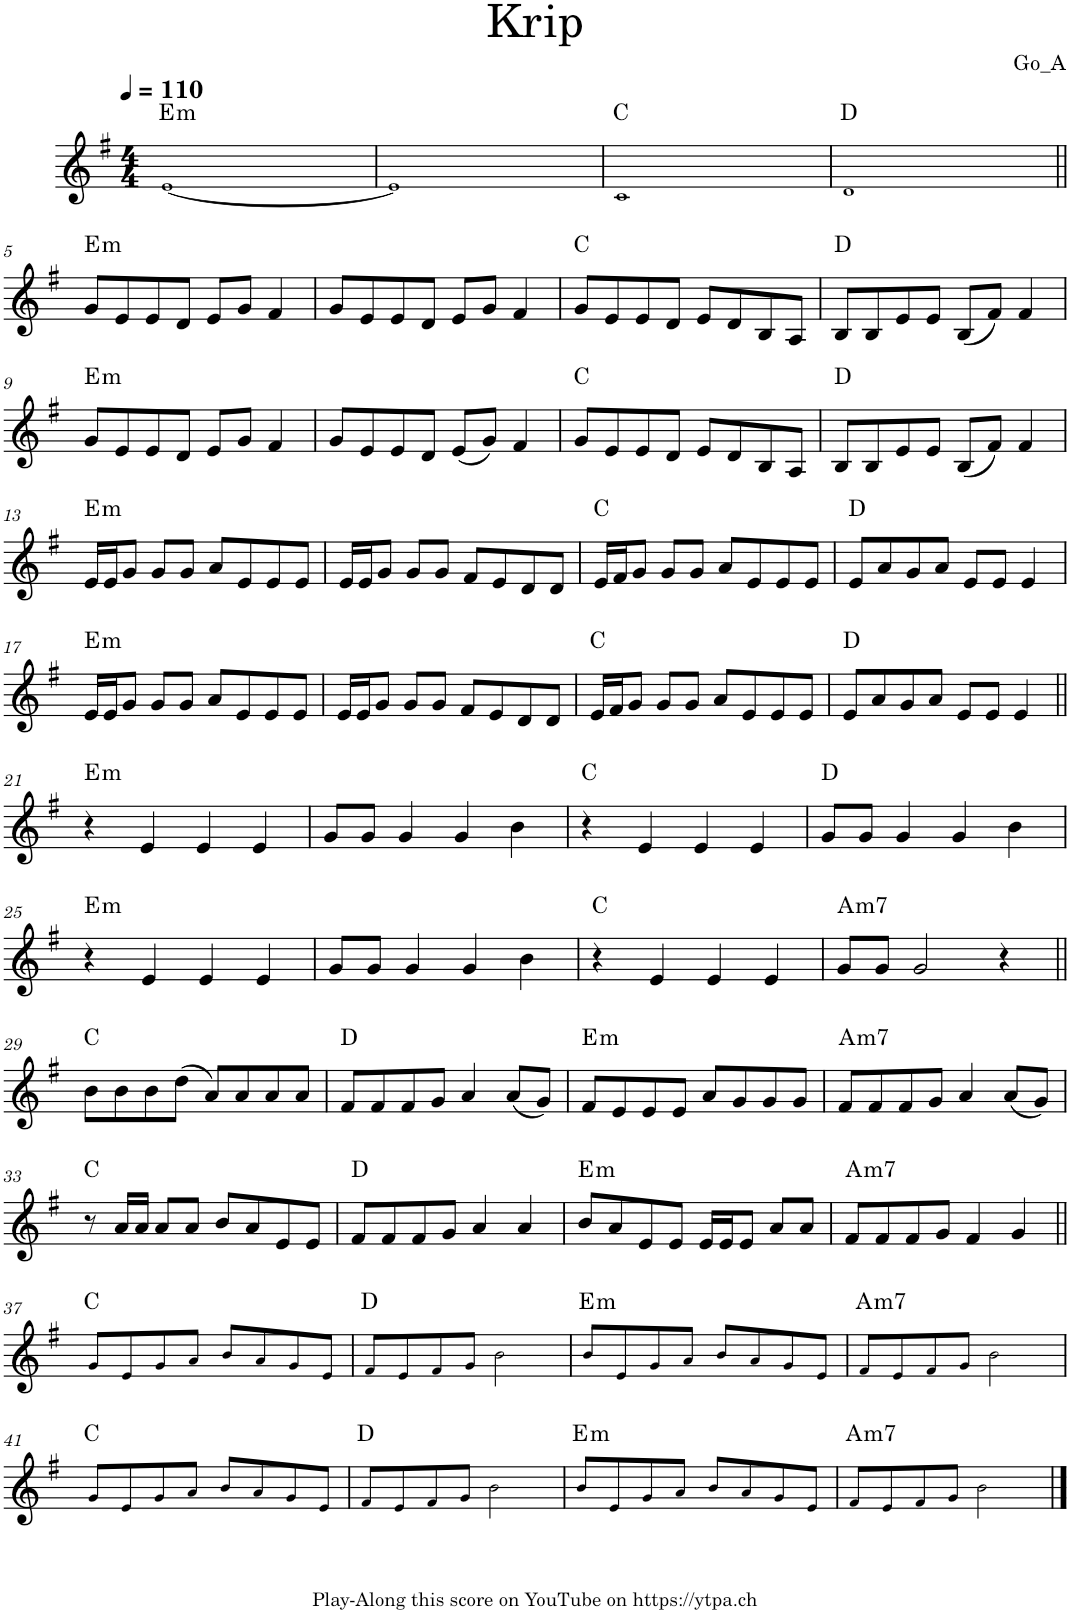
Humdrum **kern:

**kern	**harte
*part1	*part1
*staff1	*
*I"Piano	*
*I'Pno.	*
*clefG2	*
*k[f#]	*
*M4/4	*
*MM110	*
=1	=1
!	!LO:H:kt=m
[1e!	E:min
=2	=2
1e!]	.
=3	=3
1c!	C:maj
=4	=4
1d!	D:maj
!!LO:LB:g=z
=5||	=5||
!	!LO:H:kt=m
8g/L	E:min
8e/	.
8e/	.
8d/J	.
8e/L	.
8g/J	.
4f#/	.
=6	=6
8g/L	.
8e/	.
8e/	.
8d/J	.
8e/L	.
8g/J	.
4f#/	.
=7	=7
8g/L	C:maj
8e/	.
8e/	.
8d/J	.
8e/L	.
8d/	.
8B/	.
8A/J	.
=8	=8
8B/L	D:maj
8B/	.
8e/	.
8e/J	.
(8B/L	.
8f#/J)	.
4f#/	.
!!LO:LB:g=z
=9	=9
!	!LO:H:kt=m
8g/L	E:min
8e/	.
8e/	.
8d/J	.
8e/L	.
8g/J	.
4f#/	.
=10	=10
8g/L	.
8e/	.
8e/	.
8d/J	.
(8e/L	.
8g/J)	.
4f#/	.
=11	=11
8g/L	C:maj
8e/	.
8e/	.
8d/J	.
8e/L	.
8d/	.
8B/	.
8A/J	.
=12	=12
8B/L	D:maj
8B/	.
8e/	.
8e/J	.
(8B/L	.
8f#/J)	.
4f#/	.
!!LO:LB:g=z
=13	=13
!	!LO:H:kt=m
16e/LL	E:min
16e/J	.
8g/J	.
8g/L	.
8g/J	.
8a/L	.
8e/	.
8e/	.
8e/J	.
=14	=14
16e/LL	.
16e/J	.
8g/J	.
8g/L	.
8g/J	.
8f#/L	.
8e/	.
8d/	.
8d/J	.
=15	=15
16e/LL	C:maj
16f#/J	.
8g/J	.
8g/L	.
8g/J	.
8a/L	.
8e/	.
8e/	.
8e/J	.
=16	=16
8e/L	D:maj
8a/	.
8g/	.
8a/J	.
8e/L	.
8e/J	.
4e/	.
!!LO:LB:g=z
=17	=17
!	!LO:H:kt=m
16e/LL	E:min
16e/J	.
8g/J	.
8g/L	.
8g/J	.
8a/L	.
8e/	.
8e/	.
8e/J	.
=18	=18
16e/LL	.
16e/J	.
8g/J	.
8g/L	.
8g/J	.
8f#/L	.
8e/	.
8d/	.
8d/J	.
=19	=19
16e/LL	C:maj
16f#/J	.
8g/J	.
8g/L	.
8g/J	.
8a/L	.
8e/	.
8e/	.
8e/J	.
=20	=20
8e/L	D:maj
8a/	.
8g/	.
8a/J	.
8e/L	.
8e/J	.
4e/	.
!!LO:LB:g=z
=21||	=21||
!	!LO:H:kt=m
4r	E:min
4e/	.
4e/	.
4e/	.
=22	=22
8g/L	.
8g/J	.
4g/	.
4g/	.
4b\	.
=23	=23
4r	C:maj
4e/	.
4e/	.
4e/	.
=24	=24
8g/L	D:maj
8g/J	.
4g/	.
4g/	.
4b\	.
!!LO:LB:g=z
=25	=25
!	!LO:H:kt=m
4r	E:min
4e/	.
4e/	.
4e/	.
=26	=26
8g/L	.
8g/J	.
4g/	.
4g/	.
4b\	.
=27	=27
4r	C:maj
4e/	.
4e/	.
4e/	.
=28	=28
!	!LO:H:kt=m7
8g/L	A:min7
8g/J	.
2g/	.
4r	.
!!LO:LB:g=z
=29||	=29||
8b\L	C:maj
8b\	.
8b\	.
(8dd\J	.
8a/L)	.
8a/	.
8a/	.
8a/J	.
=30	=30
8f#/L	D:maj
8f#/	.
8f#/	.
8g/J	.
4a/	.
(8a/L	.
8g/J)	.
=31	=31
!	!LO:H:kt=m
8f#/L	E:min
8e/	.
8e/	.
8e/J	.
8a/L	.
8g/	.
8g/	.
8g/J	.
=32	=32
!	!LO:H:kt=m7
8f#/L	A:min7
8f#/	.
8f#/	.
8g/J	.
4a/	.
(8a/L	.
8g/J)	.
!!LO:LB:g=z
=33	=33
8r	C:maj
16a/LL	.
16a/JJ	.
8a/L	.
8a/J	.
8b/L	.
8a/	.
8e/	.
8e/J	.
=34	=34
8f#/L	D:maj
8f#/	.
8f#/	.
8g/J	.
4a/	.
4a/	.
=35	=35
!	!LO:H:kt=m
8b/L	E:min
8a/	.
8e/	.
8e/J	.
16e/LL	.
16e/J	.
8e/J	.
8a/L	.
8a/J	.
=36	=36
!	!LO:H:kt=m7
8f#/L	A:min7
8f#/	.
8f#/	.
8g/J	.
4f#/	.
4g/	.
!!LO:LB:g=z
=37||	=37||
8g!/L	C:maj
8e!/	.
8g!/	.
8a!/J	.
8b!/L	.
8a!/	.
8g!/	.
8e!/J	.
=38	=38
8f#!/L	D:maj
8e!/	.
8f#!/	.
8g!/J	.
2b!\	.
=39	=39
!	!LO:H:kt=m
8b!/L	E:min
8e!/	.
8g!/	.
8a!/J	.
8b!/L	.
8a!/	.
8g!/	.
8e!/J	.
=40	=40
!	!LO:H:kt=m7
8f#!/L	A:min7
8e!/	.
8f#!/	.
8g!/J	.
2b!\	.
!!LO:LB:g=z
=41	=41
8g!/L	C:maj
8e!/	.
8g!/	.
8a!/J	.
8b!/L	.
8a!/	.
8g!/	.
8e!/J	.
=42	=42
8f#!/L	D:maj
8e!/	.
8f#!/	.
8g!/J	.
2b!\	.
=43	=43
!	!LO:H:kt=m
8b!/L	E:min
8e!/	.
8g!/	.
8a!/J	.
8b!/L	.
8a!/	.
8g!/	.
8e!/J	.
=44	=44
!	!LO:H:kt=m7
8f#!/L	A:min7
8e!/	.
8f#!/	.
8g!/J	.
2b!\	.
==	==
*-	*-
